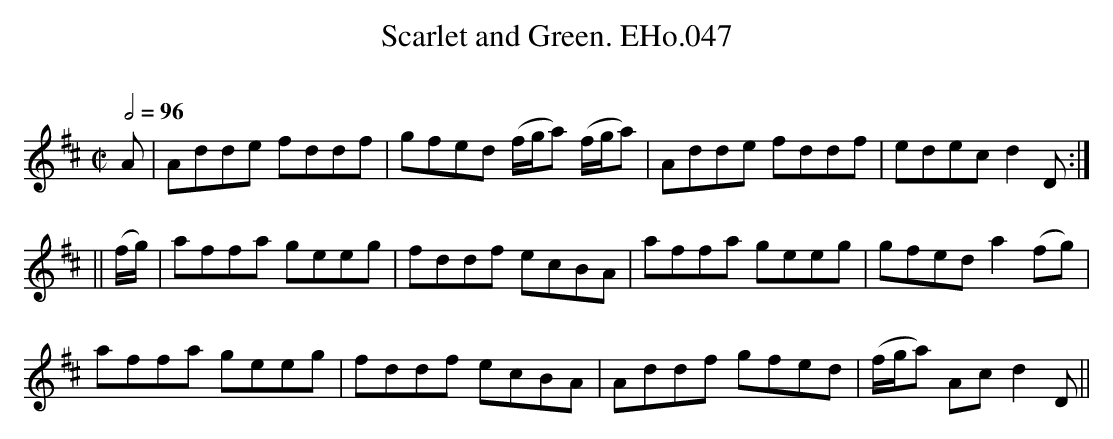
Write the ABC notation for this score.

X:1
T:Scarlet and Green. EHo.047
M:C|
L:1/8
Q:1/2=96
O:
K:D
A | Adde fddf | gfed (f/g/a) (f/g/a) | Adde fddf | edecd2D :|
|| (f/g/) | affa geeg | fddf ecBA | affa geeg | gfeda2(fg) |
affa geeg | fddf ecBA | Addf gfed | (f/g/a) Acd2D ||
